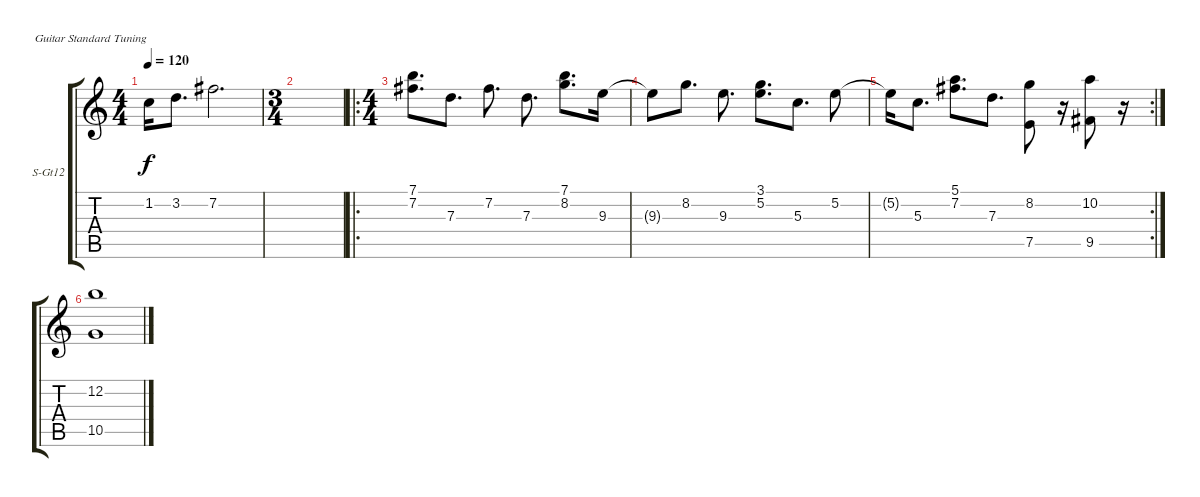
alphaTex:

\defaultSystemsLayout 4
\bracketExtendMode groupsimilarinstruments
\firstSystemTrackNameOrientation horizontal
\otherSystemsTrackNameOrientation horizontal
\track ("12 St. Steel Guitar" "S-Gt12") {instrument acousticguitarsteel}
\staff {score tabs}
\tuning (E4 B3 G3 D3 A2 E2)
\ts (4 4)
\tempo 120
\clef g2
\ks c
1.2{t}.16{dy f} 3.2.8{d} 7.2.2{d} |
\ts (3 4)
|
\ro
\ts (4 4)
(7.1 7.2).8{d} 7.3.8{d} 7.2.8{d} 7.3.8{d} (7.1 8.2).8{d} 9.3.16 |
9.3{t}.8 8.2.8{d} 9.3.8{d} (3.1 5.2).8{d} 5.3.8{d} 5.2.8 |
\rc 2
5.2{t}.16 5.3.8{d} (5.1 7.2).8{d} 7.3.8{d} (8.2 7.5).8 r.16 (10.2 9.5).8 r.16 |
(12.2 10.5).1
